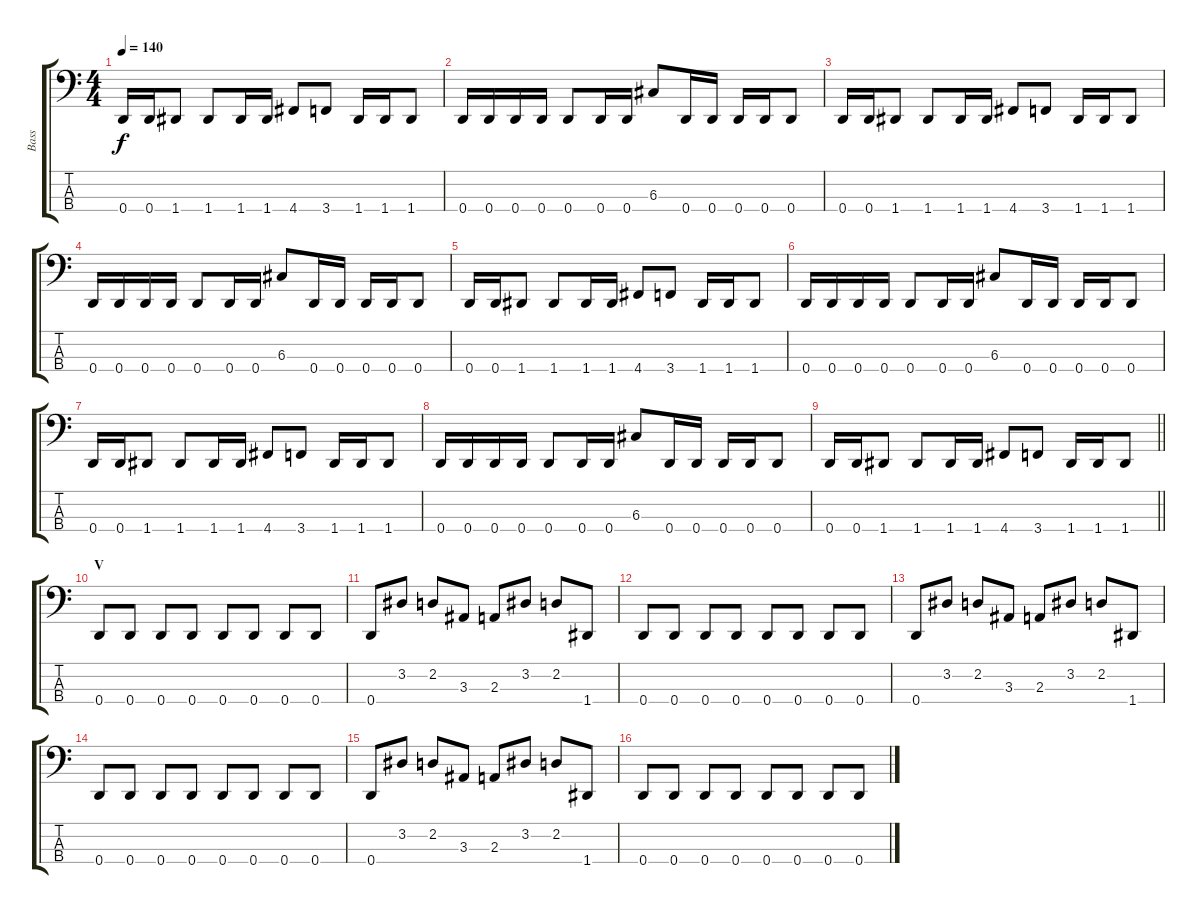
\track ("Bass" "Bass") {instrument electricbasspick}
\staff {score tabs}
\tuning (F2 C2 G1 D1) {hide}
\ts (4 4)
\tempo 140
\clef f4
\ks c
0.4.16{dy f} 0.4.16 1.4.8 1.4.8 1.4.16 1.4.16 4.4.8 3.4.8 1.4.16 1.4.16 1.4.8 |
0.4.16 0.4.16 0.4.16 0.4.16 0.4.8 0.4.16 0.4.16 6.3.8 0.4.16 0.4.16 0.4.16 0.4.16 0.4.8 |
0.4.16 0.4.16 1.4.8 1.4.8 1.4.16 1.4.16 4.4.8 3.4.8 1.4.16 1.4.16 1.4.8 |
0.4.16 0.4.16 0.4.16 0.4.16 0.4.8 0.4.16 0.4.16 6.3.8 0.4.16 0.4.16 0.4.16 0.4.16 0.4.8 |
0.4.16 0.4.16 1.4.8 1.4.8 1.4.16 1.4.16 4.4.8 3.4.8 1.4.16 1.4.16 1.4.8 |
0.4.16 0.4.16 0.4.16 0.4.16 0.4.8 0.4.16 0.4.16 6.3.8 0.4.16 0.4.16 0.4.16 0.4.16 0.4.8 |
0.4.16 0.4.16 1.4.8 1.4.8 1.4.16 1.4.16 4.4.8 3.4.8 1.4.16 1.4.16 1.4.8 |
0.4.16 0.4.16 0.4.16 0.4.16 0.4.8 0.4.16 0.4.16 6.3.8 0.4.16 0.4.16 0.4.16 0.4.16 0.4.8 |
\barLineRight lightlight
0.4.16 0.4.16 1.4.8 1.4.8 1.4.16 1.4.16 4.4.8 3.4.8 1.4.16 1.4.16 1.4.8 |
\section ("" "V")
0.4.8 0.4.8 0.4.8 0.4.8 0.4.8 0.4.8 0.4.8 0.4.8 |
0.4.8 3.2.8 2.2.8 3.3.8 2.3.8 3.2.8 2.2.8 1.4.8 |
0.4.8 0.4.8 0.4.8 0.4.8 0.4.8 0.4.8 0.4.8 0.4.8 |
0.4.8 3.2.8 2.2.8 3.3.8 2.3.8 3.2.8 2.2.8 1.4.8 |
0.4.8 0.4.8 0.4.8 0.4.8 0.4.8 0.4.8 0.4.8 0.4.8 |
0.4.8 3.2.8 2.2.8 3.3.8 2.3.8 3.2.8 2.2.8 1.4.8 |
0.4.8 0.4.8 0.4.8 0.4.8 0.4.8 0.4.8 0.4.8 0.4.8
